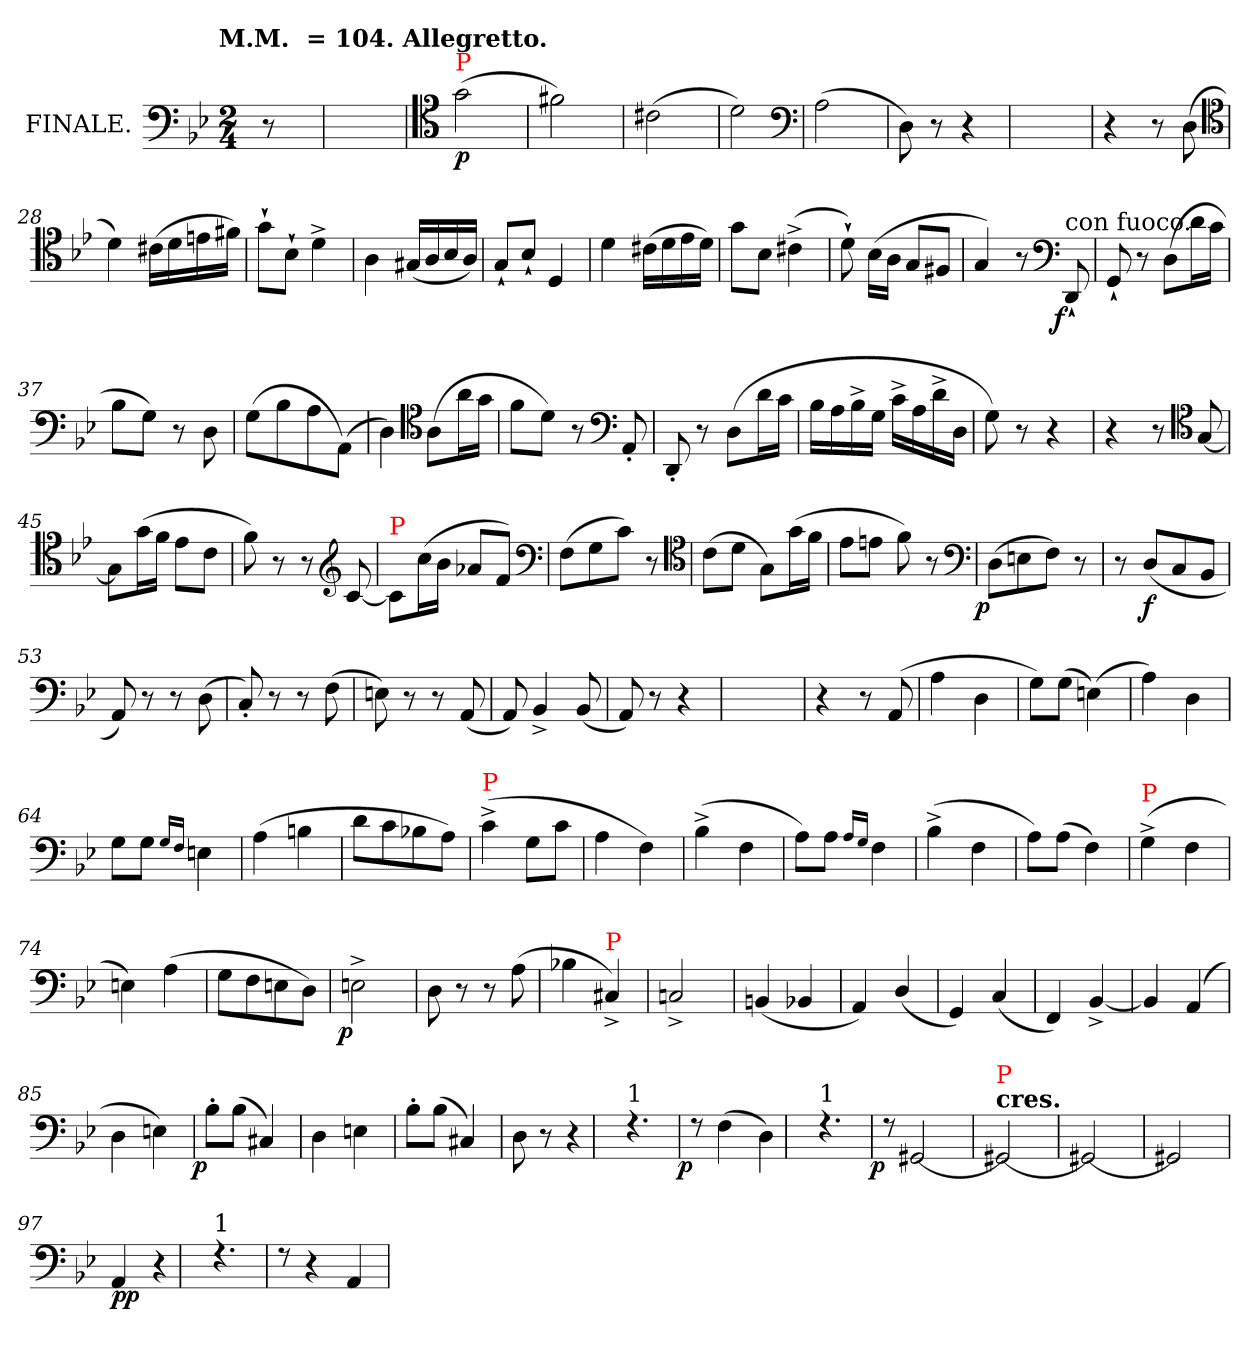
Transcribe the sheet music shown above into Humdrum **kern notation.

**kern	**dynam
*part1	*part1
*staff1	*staff1
*I"FINALE.	*
*clefF4	*
*k[b-e-]	*
*g:	*
!!LO:TX:omd:t=M.M. &nbsp;=&nbsp;104. Allegretto.
*M2/4	*
*MM116	*
=	=
8r	.
=1	=1
2ryy	.
=19	=19
*clefC4	*
!LO:TX:a:color=red:t=P	!
(>2g	p
=20	=20
2f#X)	.
=21	=21
(>2c#X	.
=22	=22
2d)	.
*clefF4	*
=23	=23
(>2A	.
=24	=24
8D)	.
8r	.
4r	.
=25	=25
2ryy	.
=27	=27
4r	.
8r	.
(>8D	.
*clefC4	*
=28	=28
4d)	.
(>16c#XLL	.
16d	.
16en	.
16f#XJJ)	.
=29	=29
8g`>L	.
8B-`>J	.
4d^<	.
=30	=30
4A\	.
(<16G#X/LL	.
16A	.
16B-	.
16AJJ)	.
=31	=31
8G`</L	.
8B-`<J	.
4D	.
=32	=32
4d	.
(>16c#XLL	.
16d	.
16e-	.
16dJJ)	.
=33	=33
8gL	.
8B-J	.
(>4c#X^<	.
=34	=34
8d`>)	.
(>16B-LL	.
16AJJ	.
8G/L	.
8F#XJ	.
=35	=35
4G/)	.
8r	.
*clefF4	*
!LO:TX:a:t=con fuoco.	!
!	!LO:DY:rj
8DD`<	f
=36	=36
8GG`<	.
8r	.
(>8DL	.
16dL	.
16cJJ	.
=37	=37
8B-\L	.
8GJ)	.
8r	.
8D	.
=38	=38
(>8GL	.
8B-	.
8A	.
(>8AAJ)	.
=39	=39
4D)	.
*clefC4	*
(>8AL	.
16aL	.
16gJJ	.
=40	=40
8fL	.
8dJ)	.
8r	.
*clefF4	*
8AA'<	.
=41	=41
8DD'>	.
8r	.
(>8DL	.
16dL	.
16cJJ	.
=42	=42
16B-LL	.
16A	.
16B-^<	.
16GJJ	.
16c^<LL	.
16A	.
16d^<	.
16DJJ	.
=43	=43
8G)	.
8r	.
4r	.
=44	=44
4r	.
8r	.
*clefC4	*
[8G	.
=45	=45
8GL]	.
(>16gL	.
16fJJ	.
8e-L	.
8cJ	.
=46	=46
8f)	.
8r	.
8r	.
*clefG2	*
[8c	.
=47	=47
!LO:TX:a:color=red:t=P	!
8c/L]	.
(>16cc\L	.
16b-\JJ	.
8a-XL	.
8fJ)	.
*clefF4	*
=48	=48
(>8FL	.
8G	.
8cJ)	.
8r	.
*clefC4	*
=49	=49
(>8cL	.
8dJ	.
8G\L)	.
(>16gL	.
16fJJ	.
=50	=50
8e-L	.
8enJ	.
8f\)	.
8r	.
*clefF4	*
=51	=51
!	!LO:DY:rj
(>8D\L	p
8En	.
8FJ)	.
8r	.
=52	=52
8r	.
(<8D/L	f
8C	.
8BB-J	.
=53	=53
8AA)	.
8r	.
8r	.
(>8D\	.
=54	=54
8C'>/)	.
8r	.
8r	.
(>8F	.
=55	=55
8En)	.
8r	.
8r	.
(<8AA	.
=56	=56
8AA)	.
4BB-^	.
(<8BB-	.
=57	=57
8AA)	.
8r	.
4r	.
=58	=58
2ryy	.
=60	=60
4r	.
8r	.
(>8AA	.
=61	=61
4A	.
4D	.
=62	=62
8GL)	.
(>8GJ	.
(>4En)	.
=63	=63
4A)	.
4D	.
=64	=64
8GL	.
8GJ	.
16qqG/LL	.
16qqF/JJ	.
4En\	.
=65	=65
(>4A	.
4Bn	.
=66	=66
8dL	.
8c	.
8B-X	.
8AJ)	.
=67	=67
!LO:TX:a:color=red:t=P	!
(>4c^<	.
8GL	.
8cJ	.
=68	=68
4A	.
4F)	.
=69	=69
(>4B-^<	.
4F	.
=70	=70
8AL)	.
8AJ	.
16qqA/LL	.
16qqG/JJ	.
4F	.
=71	=71
(>4B-^<	.
4F	.
=72	=72
8AL)	.
(>8AJ	.
4F)	.
=73	=73
!LO:TX:a:color=red:t=P	!
(>4G^<	.
4F	.
=74	=74
4En)	.
(>4A	.
=75	=75
8GL	.
8F	.
8En	.
8DJ)	.
=76	=76
!	!LO:DY:rj
2En^<	p
=77	=77
8D	.
8r	.
8r	.
(>8A	.
=78	=78
4B-X	.
!LO:TX:a:color=red:t=P	!
4C#X^<)	.
=79	=79
2Cn^<	.
=80	=80
(<4BBn	.
4BB-X	.
=81	=81
4AA)	.
(<4D/	.
=82	=82
4GG)	.
(<4C	.
=83	=83
4FF)	.
[4BB-^>	.
=84	=84
4BB-]	.
(>4AA	.
=85	=85
4D	.
4En)	.
=86	=86
!	!LO:DY:rj
8B-'L	p
(>8B-J	.
4C#X)	.
=87	=87
4D	.
4En	.
=88	=88
8B-'L	.
(>8B-J	.
4C#X)	.
=89	=89
8D	.
8r	.
!LO:N:vis=4	!
8r	.
=90	=90
8ryy	.
!LO:TX:a:t=1	!
4.rF	.
=91	=91
!	!LO:DY:rj
8rF	p
(>4F	.
!LO:N:vis=4	!
8D)	.
=92	=92
8ryy	.
!LO:TX:a:t=1	!
4.rF	.
=93	=93
!	!LO:DY:rj
8rF	p
[2GG#X	.
=94	=94
!LO:TX:a:B:t=cres.	!
!LO:TX:a:color=red:t=P	!
2GG#X_	.
=95	=95
2GG#X_	.
=96	=96
2GG#X]	.
=97	=97
4AA	pp
!LO:N:vis=4	!
8r	.
=98	=98
8ryy	.
!LO:TX:a:t=1	!
4.rF	.
=99	=99
8rF	.
4r	.
4AA	.
=	=
*-	*-
